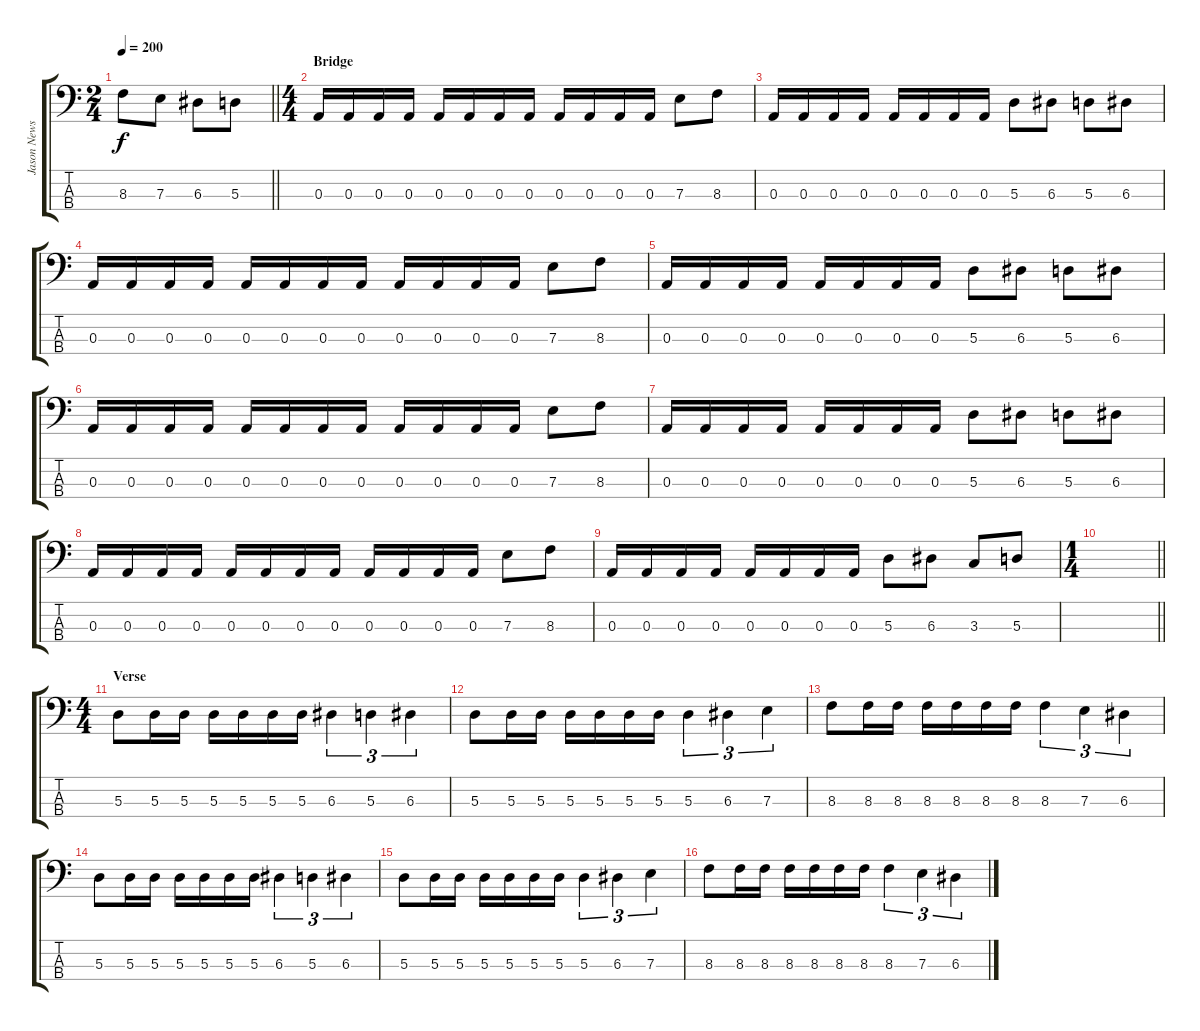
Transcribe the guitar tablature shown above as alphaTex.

\track ("Jason Newsted" "Jason News") {instrument electricbasspick}
\staff {score tabs}
\tuning (G2 D2 A1 E1) {hide}
\ts (2 4)
\tempo 200
\clef f4
\barLineRight lightlight
\ks c
8.3.8{dy f} 7.3.8 6.3.8 5.3.8 |
\ts (4 4)
\section ("" "Bridge")
0.3.16 0.3.16 0.3.16 0.3.16 0.3.16 0.3.16 0.3.16 0.3.16 0.3.16 0.3.16 0.3.16 0.3.16 7.3.8 8.3.8 |
0.3.16 0.3.16 0.3.16 0.3.16 0.3.16 0.3.16 0.3.16 0.3.16 5.3.8 6.3.8 5.3.8 6.3.8 |
0.3.16 0.3.16 0.3.16 0.3.16 0.3.16 0.3.16 0.3.16 0.3.16 0.3.16 0.3.16 0.3.16 0.3.16 7.3.8 8.3.8 |
0.3.16 0.3.16 0.3.16 0.3.16 0.3.16 0.3.16 0.3.16 0.3.16 5.3.8 6.3.8 5.3.8 6.3.8 |
0.3.16 0.3.16 0.3.16 0.3.16 0.3.16 0.3.16 0.3.16 0.3.16 0.3.16 0.3.16 0.3.16 0.3.16 7.3.8 8.3.8 |
0.3.16 0.3.16 0.3.16 0.3.16 0.3.16 0.3.16 0.3.16 0.3.16 5.3.8 6.3.8 5.3.8 6.3.8 |
0.3.16 0.3.16 0.3.16 0.3.16 0.3.16 0.3.16 0.3.16 0.3.16 0.3.16 0.3.16 0.3.16 0.3.16 7.3.8 8.3.8 |
0.3.16 0.3.16 0.3.16 0.3.16 0.3.16 0.3.16 0.3.16 0.3.16 5.3.8 6.3.8 3.3.8 5.3.8 |
\ts (1 4)
\barLineRight lightlight
|
\ts (4 4)
\section ("" "Verse")
5.3.8 5.3.16 5.3.16 5.3.16 5.3.16 5.3.16 5.3.16 6.3.4{tu (3 2)} 5.3.4{tu (3 2)} 6.3.4{tu (3 2)} |
5.3.8 5.3.16 5.3.16 5.3.16 5.3.16 5.3.16 5.3.16 5.3.4{tu (3 2)} 6.3.4{tu (3 2)} 7.3.4{tu (3 2)} |
8.3.8 8.3.16 8.3.16 8.3.16 8.3.16 8.3.16 8.3.16 8.3.4{tu (3 2)} 7.3.4{tu (3 2)} 6.3.4{tu (3 2)} |
5.3.8 5.3.16 5.3.16 5.3.16 5.3.16 5.3.16 5.3.16 6.3.4{tu (3 2)} 5.3.4{tu (3 2)} 6.3.4{tu (3 2)} |
5.3.8 5.3.16 5.3.16 5.3.16 5.3.16 5.3.16 5.3.16 5.3.4{tu (3 2)} 6.3.4{tu (3 2)} 7.3.4{tu (3 2)} |
8.3.8 8.3.16 8.3.16 8.3.16 8.3.16 8.3.16 8.3.16 8.3.4{tu (3 2)} 7.3.4{tu (3 2)} 6.3.4{tu (3 2)}
